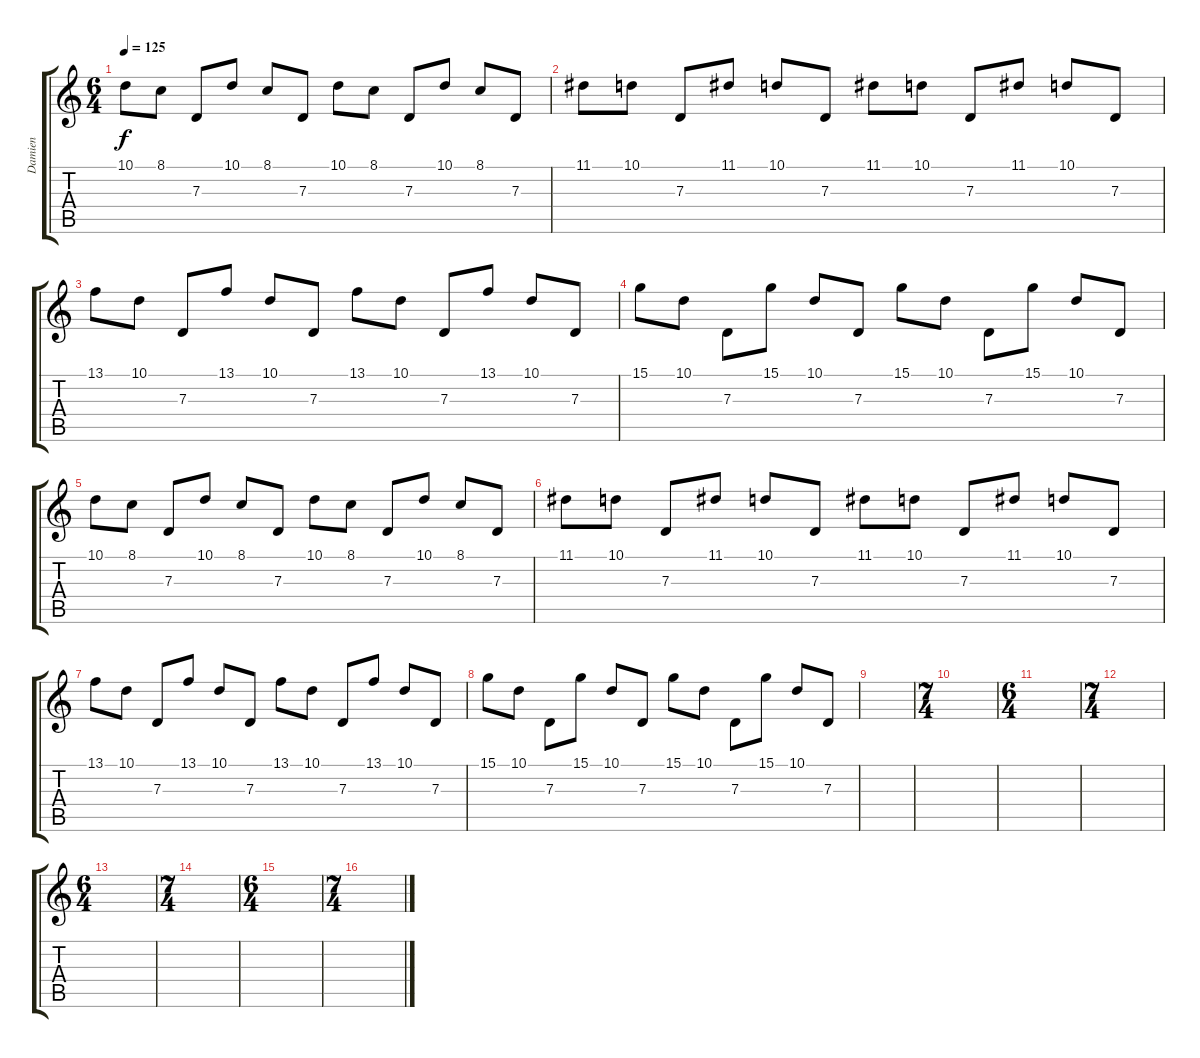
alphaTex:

\track ("Damien" "Damien") {instrument acousticgrandpiano}
\staff {score tabs}
\tuning (E4 B3 G3 D3 A2 E2) {hide}
\ts (6 4)
\tempo 125
\clef g2
\ks c
10.1.8{dy f} 8.1.8 7.3.8 10.1.8 8.1.8 7.3.8 10.1.8 8.1.8 7.3.8 10.1.8 8.1.8 7.3.8 |
11.1.8 10.1.8 7.3.8 11.1.8 10.1.8 7.3.8 11.1.8 10.1.8 7.3.8 11.1.8 10.1.8 7.3.8 |
13.1.8 10.1.8 7.3.8 13.1.8 10.1.8 7.3.8 13.1.8 10.1.8 7.3.8 13.1.8 10.1.8 7.3.8 |
15.1.8 10.1.8 7.3.8 15.1.8 10.1.8 7.3.8 15.1.8 10.1.8 7.3.8 15.1.8 10.1.8 7.3.8 |
10.1.8 8.1.8 7.3.8 10.1.8 8.1.8 7.3.8 10.1.8 8.1.8 7.3.8 10.1.8 8.1.8 7.3.8 |
11.1.8 10.1.8 7.3.8 11.1.8 10.1.8 7.3.8 11.1.8 10.1.8 7.3.8 11.1.8 10.1.8 7.3.8 |
13.1.8 10.1.8 7.3.8 13.1.8 10.1.8 7.3.8 13.1.8 10.1.8 7.3.8 13.1.8 10.1.8 7.3.8 |
15.1.8 10.1.8 7.3.8 15.1.8 10.1.8 7.3.8 15.1.8 10.1.8 7.3.8 15.1.8 10.1.8 7.3.8 |
|
\ts (7 4)
|
\ts (6 4)
|
\ts (7 4)
|
\ts (6 4)
|
\ts (7 4)
|
\ts (6 4)
|
\ts (7 4)
